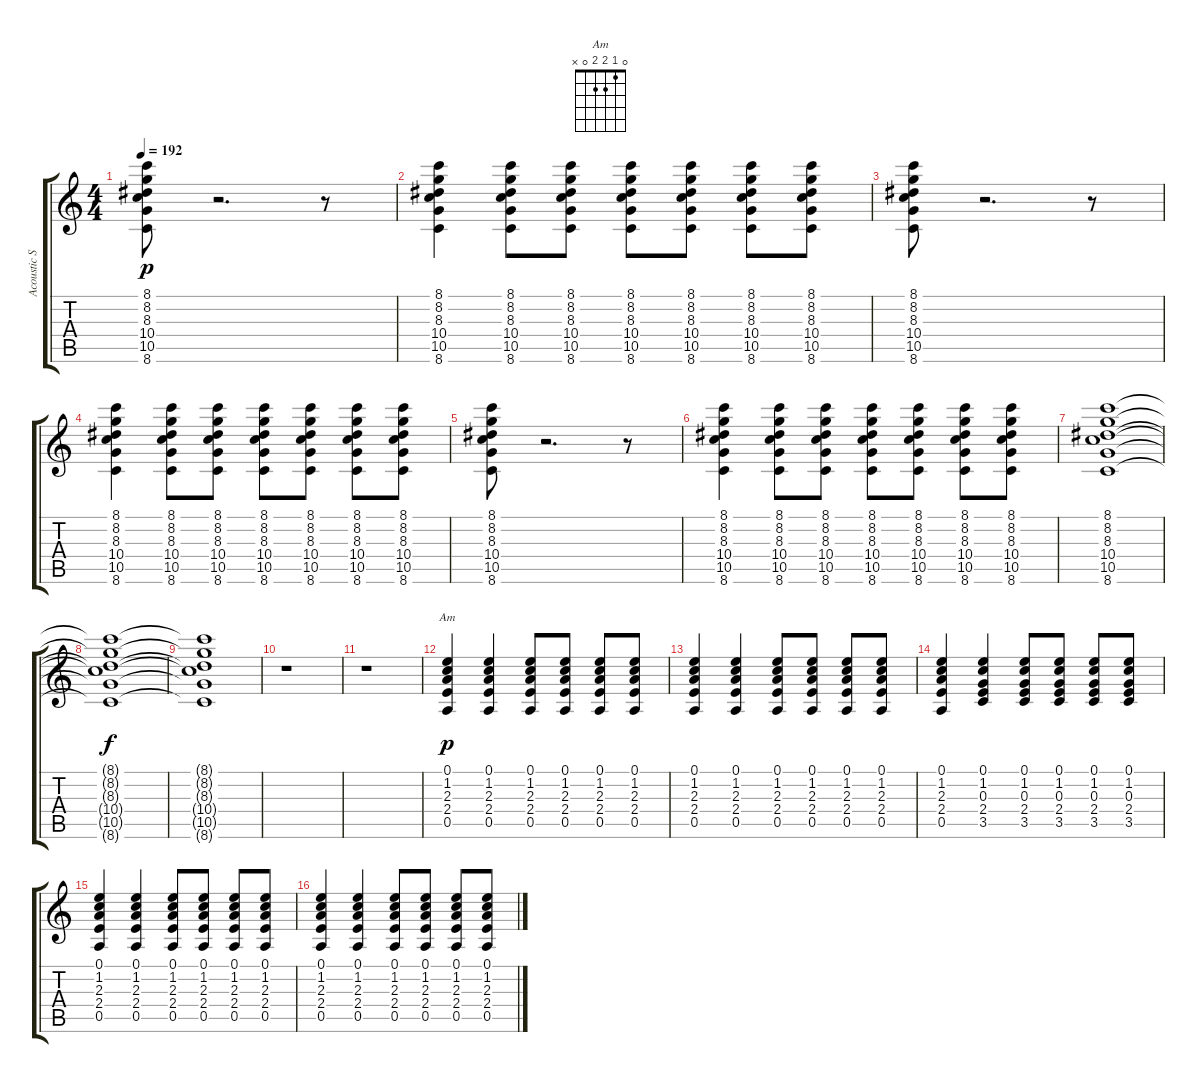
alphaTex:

\track ("Acoustic Steel Stg. 1" "Acoustic S") {instrument acousticguitarsteel}
\staff {score tabs}
\tuning (E4 B3 G3 D3 A2 E2) {hide}
\chord ("Am" 0 1 2 2 0 x)
\ts (4 4)
\tempo 192
\clef g2
\ks c
(8.1 8.2 8.3 10.4 10.5 8.6).8{dy p} r.2{d} r.8 |
(8.1 8.2 8.3 10.4 10.5 8.6).4 (8.1 8.2 8.3 10.4 10.5 8.6).8 (8.1 8.2 8.3 10.4 10.5 8.6).8 (8.1 8.2 8.3 10.4 10.5 8.6).8 (8.1 8.2 8.3 10.4 10.5 8.6).8 (8.1 8.2 8.3 10.4 10.5 8.6).8 (8.1 8.2 8.3 10.4 10.5 8.6).8 |
(8.1 8.2 8.3 10.4 10.5 8.6).8 r.2{d} r.8 |
(8.1 8.2 8.3 10.4 10.5 8.6).4 (8.1 8.2 8.3 10.4 10.5 8.6).8 (8.1 8.2 8.3 10.4 10.5 8.6).8 (8.1 8.2 8.3 10.4 10.5 8.6).8 (8.1 8.2 8.3 10.4 10.5 8.6).8 (8.1 8.2 8.3 10.4 10.5 8.6).8 (8.1 8.2 8.3 10.4 10.5 8.6).8 |
(8.1 8.2 8.3 10.4 10.5 8.6).8 r.2{d} r.8 |
(8.1 8.2 8.3 10.4 10.5 8.6).4 (8.1 8.2 8.3 10.4 10.5 8.6).8 (8.1 8.2 8.3 10.4 10.5 8.6).8 (8.1 8.2 8.3 10.4 10.5 8.6).8 (8.1 8.2 8.3 10.4 10.5 8.6).8 (8.1 8.2 8.3 10.4 10.5 8.6).8 (8.1 8.2 8.3 10.4 10.5 8.6).8 |
(8.1 8.2 8.3 10.4 10.5 8.6).1 |
(8.1{t} 8.2{t} 8.3{t} 10.4{t} 10.5{t} 8.6{t}).1{dy f} |
(8.1{t} 8.2{t} 8.3{t} 10.4{t} 10.5{t} 8.6{t}).1 |
r.1 |
r.1 |
(0.1 1.2 2.3 2.4 0.5).4{ch "Am" dy p} (0.1 1.2 2.3 2.4 0.5).4 (0.1 1.2 2.3 2.4 0.5).8 (0.1 1.2 2.3 2.4 0.5).8 (0.1 1.2 2.3 2.4 0.5).8 (0.1 1.2 2.3 2.4 0.5).8 |
(0.1 1.2 2.3 2.4 0.5).4 (0.1 1.2 2.3 2.4 0.5).4 (0.1 1.2 2.3 2.4 0.5).8 (0.1 1.2 2.3 2.4 0.5).8 (0.1 1.2 2.3 2.4 0.5).8 (0.1 1.2 2.3 2.4 0.5).8 |
(0.1 1.2 2.3 2.4 0.5).4 (0.1 1.2 0.3 2.4 3.5).4 (0.1 1.2 0.3 2.4 3.5).8 (0.1 1.2 0.3 2.4 3.5).8 (0.1 1.2 0.3 2.4 3.5).8 (0.1 1.2 0.3 2.4 3.5).8 |
(0.1 1.2 2.3 2.4 0.5).4 (0.1 1.2 2.3 2.4 0.5).4 (0.1 1.2 2.3 2.4 0.5).8 (0.1 1.2 2.3 2.4 0.5).8 (0.1 1.2 2.3 2.4 0.5).8 (0.1 1.2 2.3 2.4 0.5).8 |
(0.1 1.2 2.3 2.4 0.5).4 (0.1 1.2 2.3 2.4 0.5).4 (0.1 1.2 2.3 2.4 0.5).8 (0.1 1.2 2.3 2.4 0.5).8 (0.1 1.2 2.3 2.4 0.5).8 (0.1 1.2 2.3 2.4 0.5).8
